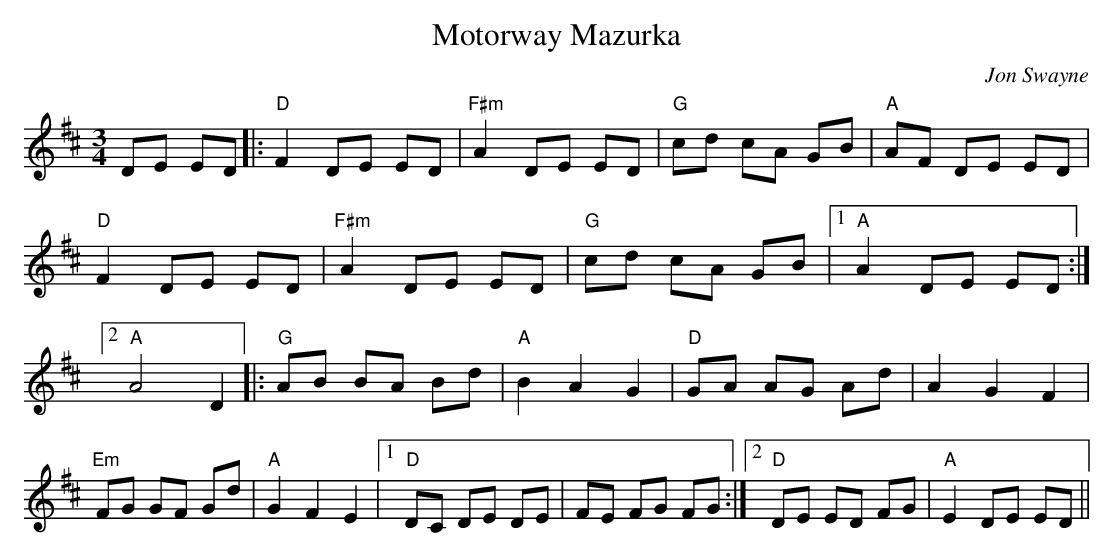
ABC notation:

X:1
T:Motorway Mazurka
C:Jon Swayne
M:3/4
L:1/8
E:12
K:D
DE ED|:"D"F2 DE ED|"F#m"A2 DE ED|"G"cd cA GB|"A"AF DE ED|\
"D"F2 DE ED|"F#m"A2 DE ED|"G"cd cA GB|1 "A"A2 DE ED:|2 "A"A4 D2\
|:"G"AB BA Bd|"A"B2 A2 G2|"D"GA AG Ad|A2 G2 F2|\
"Em"FG GF Gd|"A"G2 F2 E2|1 "D"DC DE DE|FE FG FG:|2 "D"DE ED FG|"A"E2 DE ED||**
